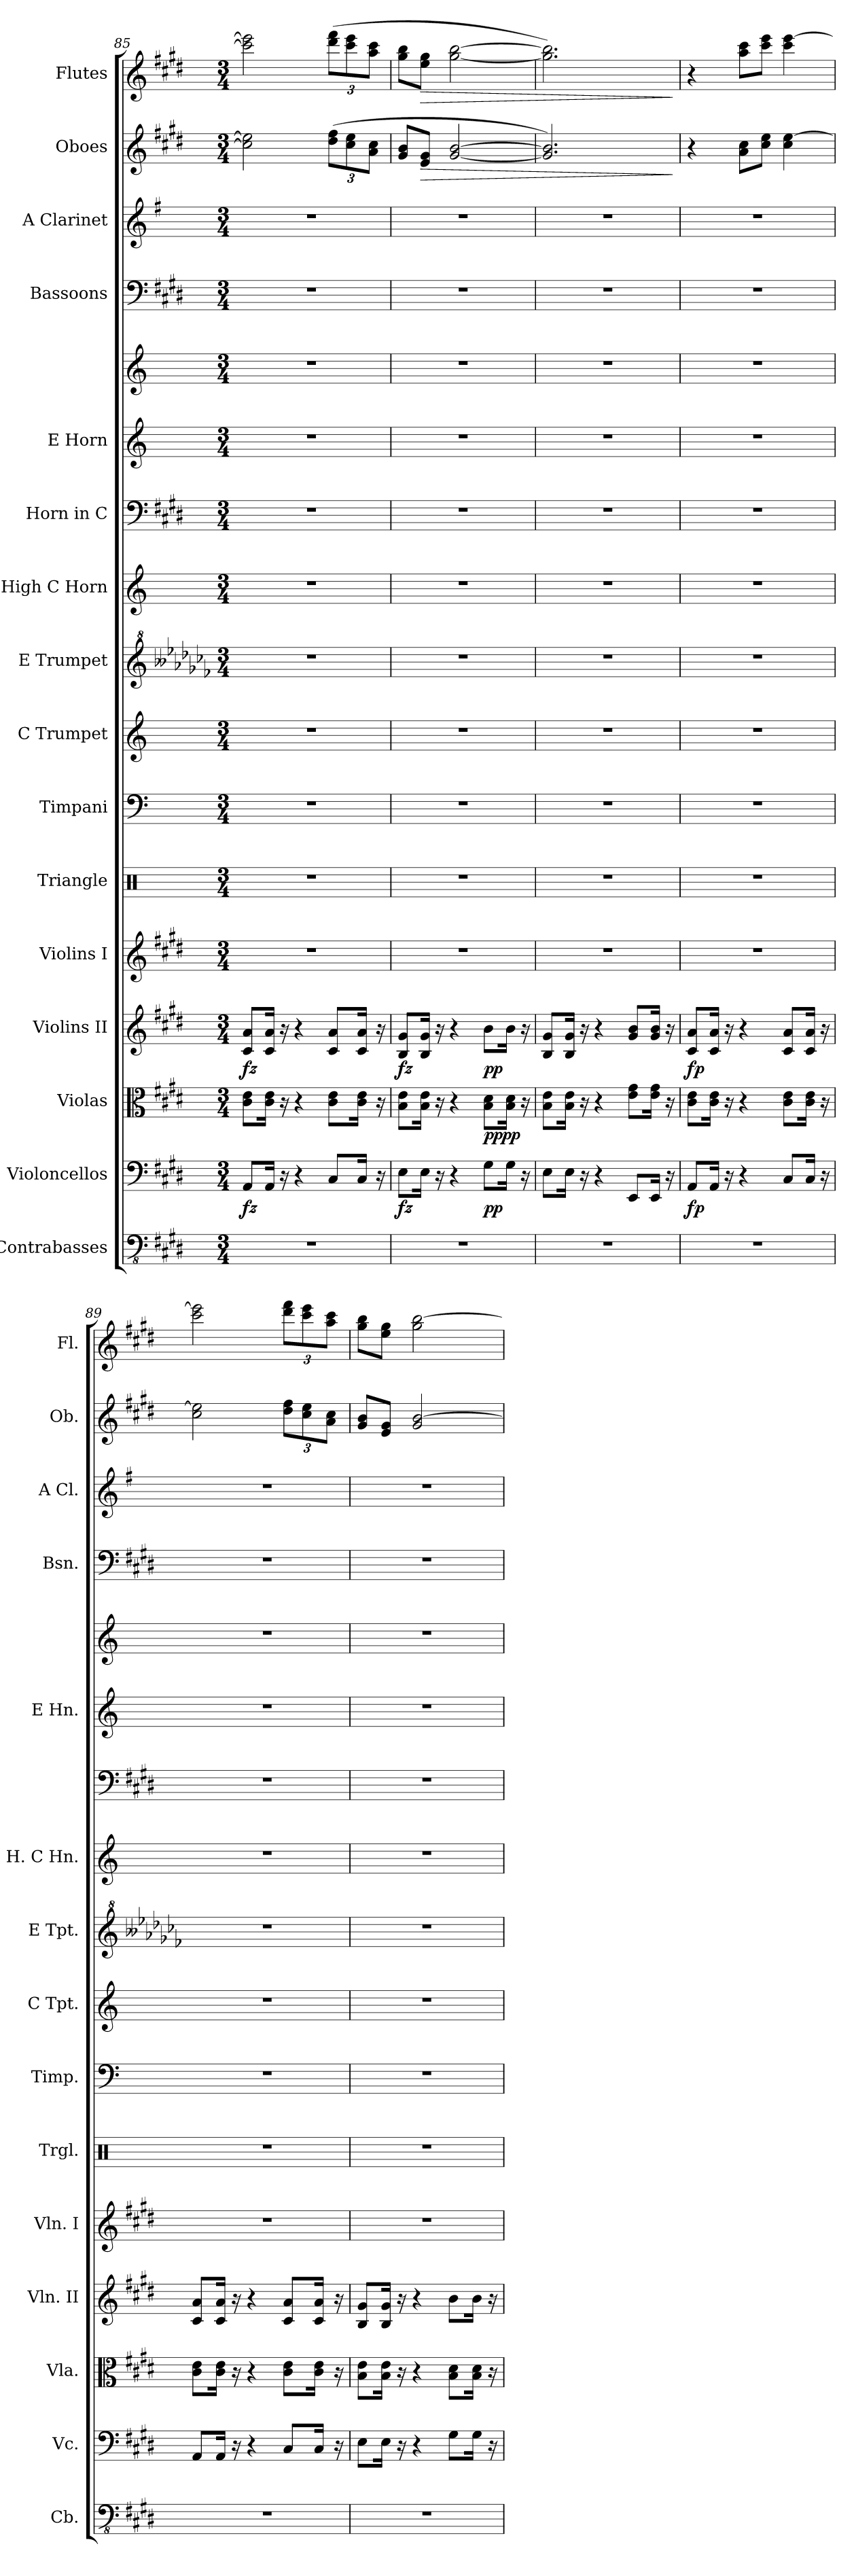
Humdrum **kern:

**kern	**kern	**dynam	**kern	**dynam	**kern	**dynam	**kern	**kern	**kern	**kern	**kern	**kern	**kern	**kern	**kern	**kern	**kern	**kern	**dynam	**kern	**dynam
*part16	*part15	*part15	*part14	*part14	*part13	*part13	*part12	*part11	*part10	*part9	*part8	*part7	*part6	*part5	*part5	*part4	*part3	*part2	*part2	*part1	*part1
*staff17	*staff16	*staff16	*staff15	*staff15	*staff14	*staff14	*staff13	*staff12	*staff11	*staff10	*staff9	*staff8	*staff7	*staff6	*staff5	*staff4	*staff3	*staff2	*staff2	*staff1	*staff1
*I"Contrabasses	*I"Violoncellos	*	*I"Violas	*	*I"Violins II	*	*I"Violins I	*I"Triangle	*I"Timpani	*I"C Trumpet	*I"E Trumpet	*I"High C Horn	*I"Horn in C	*I"E Horn	*	*I"Bassoons	*I"A Clarinet	*I"Oboes	*	*I"Flutes	*
*I'Cb.	*I'Vc.	*	*I'Vla.	*	*I'Vln. II	*	*I'Vln. I	*I'Trgl.	*I'Timp.	*I'C Tpt.	*I'E Tpt.	*I'H. C Hn.	*	*I'E Hn.	*	*I'Bsn.	*I'A Cl.	*I'Ob.	*	*I'Fl.	*
!!LO:PB:g=z
*clefFv4	*clefF4	*	*clefC3	*	*clefG2	*	*clefG2	*clefX	*clefF4	*clefG2	*clefG^2	*clefG2	*clefF4	*clefG2	*clefG2	*clefF4	*clefG2	*clefG2	*	*clefG2	*
*ITrd7c12	*	*	*	*	*	*	*	*	*	*	*ITrd-3c-4	*ITrd7c12	*ITrd7c12	*ITrd5c8	*ITrd5c8	*	*ITrd2c3	*	*	*	*
*k[f#c#g#d#]	*k[f#c#g#d#]	*	*k[f#c#g#d#]	*	*k[f#c#g#d#]	*	*k[f#c#g#d#]	*k[]	*k[]	*k[]	*k[b--e-a-d-g-c-f-]	*k[]	*k[f#c#g#d#]	*k[f#c#g#d#]	*k[f#c#g#d#]	*k[f#c#g#d#]	*k[f#c#g#d#]	*k[f#c#g#d#]	*	*k[f#c#g#d#]	*
*M3/4	*M3/4	*	*M3/4	*	*M3/4	*	*M3/4	*M3/4	*M3/4	*M3/4	*M3/4	*M3/4	*M3/4	*M3/4	*M3/4	*M3/4	*M3/4	*M3/4	*	*M3/4	*
=85	=85	=85	=85	=85	=85	=85	=85	=85	=85	=85	=85	=85	=85	=85	=85	=85	=85	=85	=85	=85	=85
!	!	!LO:DY:b	!	!LO:DY:b	!	!	!	!	!	!	!	!	!	!	!	!	!	!	!	!	!
!	!	!	!	!LO:DY:n=1:b	!	!LO:DY:b	!	!	!	!	!	!	!	!	!	!	!	!	!	!	!
2.r	8AA/L	fz	8c#\ 8e\L	fz fz	8c#/ 8a/L	fz	2.r	2.r	2.r	2.r	2.r	2.r	2.r	2.r	2.r	2.r	2.r	2cc#\] 2ee\]	.	2ccc#\] 2eee\]	.
.	16AA/Jk	.	16c#\ 16e\Jk	.	16c#/ 16a/Jk	.	.	.	.	.	.	.	.	.	.	.	.	.	.	.	.
.	16r	.	16r	.	16r	.	.	.	.	.	.	.	.	.	.	.	.	.	.	.	.
.	4r	.	4r	.	4r	.	.	.	.	.	.	.	.	.	.	.	.	.	.	.	.
*	*	*	*	*	*	*	*	*	*	*	*	*	*	*	*	*	*	*Xbrackettup	*	*Xbrackettup	*
.	8C#/L	.	8c#\ 8e\L	.	8c#/ 8a/L	.	.	.	.	.	.	.	.	.	.	.	.	(>12dd#\ 12ff#\L	.	(>12ddd#\ 12fff#\L	.
.	.	.	.	.	.	.	.	.	.	.	.	.	.	.	.	.	.	12cc#\ 12ee\	.	12ccc#\ 12eee\	.
.	16C#/Jk	.	16c#\ 16e\Jk	.	16c#/ 16a/Jk	.	.	.	.	.	.	.	.	.	.	.	.	.	.	.	.
.	.	.	.	.	.	.	.	.	.	.	.	.	.	.	.	.	.	12a\ 12cc#\J	.	12aa\ 12ccc#\J	.
.	16r	.	16r	.	16r	.	.	.	.	.	.	.	.	.	.	.	.	.	.	.	.
=86	=86	=86	=86	=86	=86	=86	=86	=86	=86	=86	=86	=86	=86	=86	=86	=86	=86	=86	=86	=86	=86
!	!	!LO:DY:b	!	!LO:DY:b	!	!	!	!	!	!	!	!	!	!	!	!	!	!	!	!	!
!	!	!	!	!LO:DY:n=1:b	!	!LO:DY:b	!	!	!	!	!	!	!	!	!	!	!	!	!	!	!
2.r	8E\L	fz	8B\ 8e\L	fz fz	8B/ 8g#/L	fz	2.r	2.r	2.r	2.r	2.r	2.r	2.r	2.r	2.r	2.r	2.r	8g#/ 8b/L	.	8gg#\ 8bb\L	.
!	!	!	!	!	!	!	!	!	!	!	!	!	!	!	!	!	!	!	!LO:HP:b	!	!LO:HP:b
.	16E\Jk	.	16B\ 16e\Jk	.	16B/ 16g#/Jk	.	.	.	.	.	.	.	.	.	.	.	.	8e/ 8g#/J	>	8ee\ 8gg#\J	>
.	16r	.	16r	.	16r	.	.	.	.	.	.	.	.	.	.	.	.	.	.	.	.
.	4r	.	4r	.	4r	.	.	.	.	.	.	.	.	.	.	.	.	[2g#/ [2b/	.	[2gg#\ [2bb\	.
!	!	!LO:DY:b	!	!LO:DY:n=2:b	!	!	!	!	!	!	!	!	!	!	!	!	!	!	!	!	!
!	!	!	!	!LO:DY:n=3:b	!	!LO:DY:b	!	!	!	!	!	!	!	!	!	!	!	!	!	!	!
.	8G#\L	pp	8B\ 8d#\L	pp pp	8b\L	pp	.	.	.	.	.	.	.	.	.	.	.	.	.	.	.
.	16G#\Jk	.	16B\ 16d#\Jk	.	16b\Jk	.	.	.	.	.	.	.	.	.	.	.	.	.	.	.	.
.	16r	.	16r	.	16r	.	.	.	.	.	.	.	.	.	.	.	.	.	.	.	.
=87	=87	=87	=87	=87	=87	=87	=87	=87	=87	=87	=87	=87	=87	=87	=87	=87	=87	=87	=87	=87	=87
2.r	8E\L	.	8B\ 8e\L	.	8B/ 8g#/L	.	2.r	2.r	2.r	2.r	2.r	2.r	2.r	2.r	2.r	2.r	2.r	2.g#/] 2.b/])	.	2.gg#\] 2.bb\])	.
.	16E\Jk	.	16B\ 16e\Jk	.	16B/ 16g#/Jk	.	.	.	.	.	.	.	.	.	.	.	.	.	.	.	.
.	16r	.	16r	.	16r	.	.	.	.	.	.	.	.	.	.	.	.	.	.	.	.
.	4r	.	4r	.	4r	.	.	.	.	.	.	.	.	.	.	.	.	.	.	.	.
.	8EE/L	.	8e\ 8g#\L	.	8g#/ 8b/L	.	.	.	.	.	.	.	.	.	.	.	.	.	.	.	.
.	16EE/Jk	.	16e\ 16g#\Jk	.	16g#/ 16b/Jk	.	.	.	.	.	.	.	.	.	.	.	.	.	.	.	.
.	16r	.	16r	.	16r	.	.	.	.	.	.	.	.	.	.	.	.	.	.	.	.
.	.	.	.	.	.	.	.	.	.	.	.	.	.	.	.	.	.	.	]	.	]
=88	=88	=88	=88	=88	=88	=88	=88	=88	=88	=88	=88	=88	=88	=88	=88	=88	=88	=88	=88	=88	=88
!	!	!LO:DY:b	!	!LO:DY:b	!	!	!	!	!	!	!	!	!	!	!	!	!	!	!	!	!
!	!	!	!	!LO:DY:n=1:b	!	!LO:DY:b	!	!	!	!	!	!	!	!	!	!	!	!	!	!	!
2.r	8AA/L	fp	8c#\ 8e\L	fp fp	8c#/ 8a/L	fp	2.r	2.r	2.r	2.r	2.r	2.r	2.r	2.r	2.r	2.r	2.r	4r	.	4r	.
.	16AA/Jk	.	16c#\ 16e\Jk	.	16c#/ 16a/Jk	.	.	.	.	.	.	.	.	.	.	.	.	.	.	.	.
.	16r	.	16r	.	16r	.	.	.	.	.	.	.	.	.	.	.	.	.	.	.	.
.	4r	.	4r	.	4r	.	.	.	.	.	.	.	.	.	.	.	.	8a\ 8cc#\L	.	8aa\ 8ccc#\L	.
.	.	.	.	.	.	.	.	.	.	.	.	.	.	.	.	.	.	8cc#\ 8ee\J	.	8ccc#\ 8eee\J	.
.	8C#/L	.	8c#\ 8e\L	.	8c#/ 8a/L	.	.	.	.	.	.	.	.	.	.	.	.	4cc#\ [4ee\	.	4ccc#\ [4eee\	.
.	16C#/Jk	.	16c#\ 16e\Jk	.	16c#/ 16a/Jk	.	.	.	.	.	.	.	.	.	.	.	.	.	.	.	.
.	16r	.	16r	.	16r	.	.	.	.	.	.	.	.	.	.	.	.	.	.	.	.
!!LO:PB:g=z
=89	=89	=89	=89	=89	=89	=89	=89	=89	=89	=89	=89	=89	=89	=89	=89	=89	=89	=89	=89	=89	=89
2.r	8AA/L	.	8c#\ 8e\L	.	8c#/ 8a/L	.	2.r	2.r	2.r	2.r	2.r	2.r	2.r	2.r	2.r	2.r	2.r	2cc#\ 2ee\]	.	2ccc#\ 2eee\]	.
.	16AA/Jk	.	16c#\ 16e\Jk	.	16c#/ 16a/Jk	.	.	.	.	.	.	.	.	.	.	.	.	.	.	.	.
.	16r	.	16r	.	16r	.	.	.	.	.	.	.	.	.	.	.	.	.	.	.	.
.	4r	.	4r	.	4r	.	.	.	.	.	.	.	.	.	.	.	.	.	.	.	.
.	8C#/L	.	8c#\ 8e\L	.	8c#/ 8a/L	.	.	.	.	.	.	.	.	.	.	.	.	12dd#\ 12ff#\L	.	12ddd#\ 12fff#\L	.
.	.	.	.	.	.	.	.	.	.	.	.	.	.	.	.	.	.	12cc#\ 12ee\	.	12ccc#\ 12eee\	.
.	16C#/Jk	.	16c#\ 16e\Jk	.	16c#/ 16a/Jk	.	.	.	.	.	.	.	.	.	.	.	.	.	.	.	.
.	.	.	.	.	.	.	.	.	.	.	.	.	.	.	.	.	.	12a\ 12cc#\J	.	12aa\ 12ccc#\J	.
.	16r	.	16r	.	16r	.	.	.	.	.	.	.	.	.	.	.	.	.	.	.	.
=90	=90	=90	=90	=90	=90	=90	=90	=90	=90	=90	=90	=90	=90	=90	=90	=90	=90	=90	=90	=90	=90
2.r	8E\L	.	8B\ 8e\L	.	8B/ 8g#/L	.	2.r	2.r	2.r	2.r	2.r	2.r	2.r	2.r	2.r	2.r	2.r	8g#/ 8b/L	.	8gg#\ 8bb\L	.
.	16E\Jk	.	16B\ 16e\Jk	.	16B/ 16g#/Jk	.	.	.	.	.	.	.	.	.	.	.	.	8e/ 8g#/J	.	8ee\ 8gg#\J	.
.	16r	.	16r	.	16r	.	.	.	.	.	.	.	.	.	.	.	.	.	.	.	.
.	4r	.	4r	.	4r	.	.	.	.	.	.	.	.	.	.	.	.	2g#/ [2b/	.	2gg#\ [2bb\	.
.	8G#\L	.	8B\ 8d#\L	.	8b\L	.	.	.	.	.	.	.	.	.	.	.	.	.	.	.	.
.	16G#\Jk	.	16B\ 16d#\Jk	.	16b\Jk	.	.	.	.	.	.	.	.	.	.	.	.	.	.	.	.
.	16r	.	16r	.	16r	.	.	.	.	.	.	.	.	.	.	.	.	.	.	.	.
=	=	=	=	=	=	=	=	=	=	=	=	=	=	=	=	=	=	=	=	=	=
*-	*-	*-	*-	*-	*-	*-	*-	*-	*-	*-	*-	*-	*-	*-	*-	*-	*-	*-	*-	*-	*-
